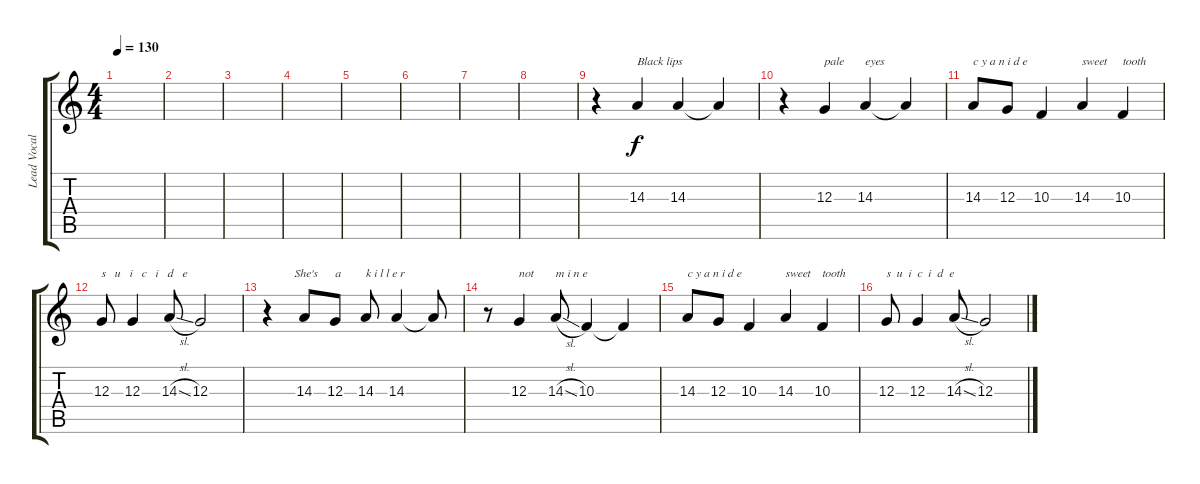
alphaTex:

\track ("Lead Vocal" "Lead Vocal") {instrument oboe}
\staff {score tabs}
\tuning (E4 B3 G3 D3 A2 D2) {hide}
\ts (4 4)
\tempo 130
\clef g2
\ks c
|
|
|
|
|
|
|
|
r.4 14.3.4{txt "Black lips"} 14.3.4 14.3{t}.4 |
r.4 12.3.4{txt "pale"} 14.3.4{txt "eyes"} 14.3{t}.4 |
14.3.8{txt "c y a n i d e"} 12.3.8 10.3.4 14.3.4{txt "sweet"} 10.3.4{txt "tooth"} |
12.3.8{txt "s   u   i   c   i   d   e"} 12.3.4 14.3{sl}.8 12.3.2 |
r.4{txt "         She's"} 14.3.8 12.3.8{txt "a"} 14.3.8{txt "k i l l e r"} 14.3.4 14.3{t}.8 |
r.8 12.3.4{txt "not"} 14.3{sl}.8{txt "m i n e"} 10.3.4 10.3{t}.4 |
14.3.8{txt "c y a n i d e"} 12.3.8 10.3.4 14.3.4{txt "sweet"} 10.3.4{txt "tooth"} |
12.3.8{txt "s  u  i  c  i  d  e"} 12.3.4 14.3{sl}.8 12.3.2
